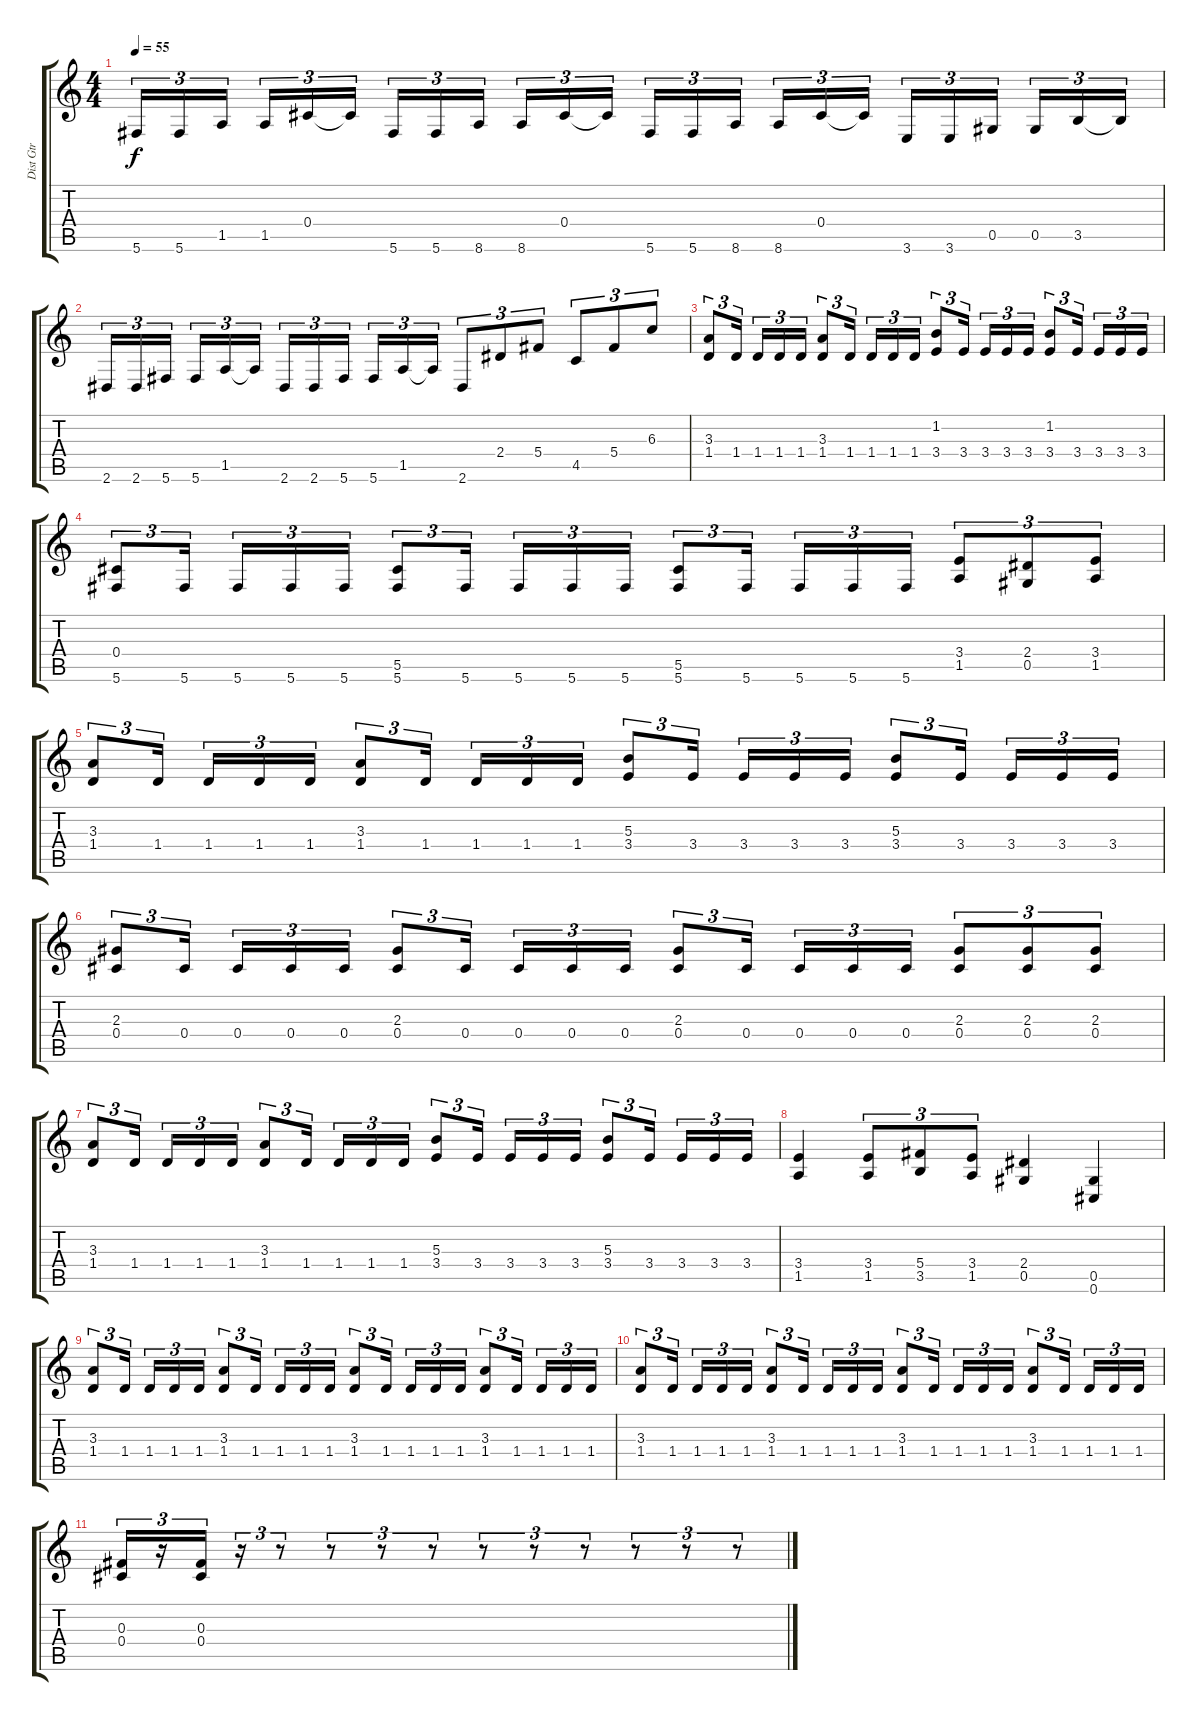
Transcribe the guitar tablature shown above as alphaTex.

\track ("Dist Gtr" "Dist Gtr") {instrument distortionguitar}
\staff {score tabs}
\tuning (Eb4 Bb3 Gb3 Db3 Ab2 Db2) {hide}
\ts (4 4)
\tempo 55
\clef g2
\ks c
5.6.16{tu (3 2) dy f} 5.6.16{tu (3 2)} 1.5.16{tu (3 2)} 1.5.16{tu (3 2)} 0.4.16{tu (3 2)} 0.4{t}.16{tu (3 2)} 5.6.16{tu (3 2)} 5.6.16{tu (3 2)} 8.6.16{tu (3 2)} 8.6.16{tu (3 2)} 0.4.16{tu (3 2)} 0.4{t}.16{tu (3 2)} 5.6.16{tu (3 2)} 5.6.16{tu (3 2)} 8.6.16{tu (3 2)} 8.6.16{tu (3 2)} 0.4.16{tu (3 2)} 0.4{t}.16{tu (3 2)} 3.6.16{tu (3 2)} 3.6.16{tu (3 2)} 0.5.16{tu (3 2)} 0.5.16{tu (3 2)} 3.5.16{tu (3 2)} 3.5{t}.16{tu (3 2)} |
2.6.16{tu (3 2)} 2.6.16{tu (3 2)} 5.6.16{tu (3 2)} 5.6.16{tu (3 2)} 1.5.16{tu (3 2)} 1.5{t}.16{tu (3 2)} 2.6.16{tu (3 2)} 2.6.16{tu (3 2)} 5.6.16{tu (3 2)} 5.6.16{tu (3 2)} 1.5.16{tu (3 2)} 1.5{t}.16{tu (3 2)} 2.6.8{tu (3 2)} 2.4.8{tu (3 2)} 5.4.8{tu (3 2)} 4.5.8{tu (3 2)} 5.4.8{tu (3 2)} 6.3.8{tu (3 2)} |
(3.3 1.4).8{tu (3 2)} 1.4.16{tu (3 2)} 1.4.16{tu (3 2)} 1.4.16{tu (3 2)} 1.4.16{tu (3 2)} (3.3 1.4).8{tu (3 2)} 1.4.16{tu (3 2)} 1.4.16{tu (3 2)} 1.4.16{tu (3 2)} 1.4.16{tu (3 2)} (1.2 3.4).8{tu (3 2)} 3.4.16{tu (3 2)} 3.4.16{tu (3 2)} 3.4.16{tu (3 2)} 3.4.16{tu (3 2)} (1.2 3.4).8{tu (3 2)} 3.4.16{tu (3 2)} 3.4.16{tu (3 2)} 3.4.16{tu (3 2)} 3.4.16{tu (3 2)} |
(0.4 5.6).8{tu (3 2)} 5.6.16{tu (3 2)} 5.6.16{tu (3 2)} 5.6.16{tu (3 2)} 5.6.16{tu (3 2)} (5.5 5.6).8{tu (3 2)} 5.6.16{tu (3 2)} 5.6.16{tu (3 2)} 5.6.16{tu (3 2)} 5.6.16{tu (3 2)} (5.5 5.6).8{tu (3 2)} 5.6.16{tu (3 2)} 5.6.16{tu (3 2)} 5.6.16{tu (3 2)} 5.6.16{tu (3 2)} (3.4 1.5).8{tu (3 2)} (2.4 0.5).8{tu (3 2)} (3.4 1.5).8{tu (3 2)} |
(3.3 1.4).8{tu (3 2)} 1.4.16{tu (3 2)} 1.4.16{tu (3 2)} 1.4.16{tu (3 2)} 1.4.16{tu (3 2)} (3.3 1.4).8{tu (3 2)} 1.4.16{tu (3 2)} 1.4.16{tu (3 2)} 1.4.16{tu (3 2)} 1.4.16{tu (3 2)} (5.3 3.4).8{tu (3 2)} 3.4.16{tu (3 2)} 3.4.16{tu (3 2)} 3.4.16{tu (3 2)} 3.4.16{tu (3 2)} (5.3 3.4).8{tu (3 2)} 3.4.16{tu (3 2)} 3.4.16{tu (3 2)} 3.4.16{tu (3 2)} 3.4.16{tu (3 2)} |
(2.3 0.4).8{tu (3 2)} 0.4.16{tu (3 2)} 0.4.16{tu (3 2)} 0.4.16{tu (3 2)} 0.4.16{tu (3 2)} (2.3 0.4).8{tu (3 2)} 0.4.16{tu (3 2)} 0.4.16{tu (3 2)} 0.4.16{tu (3 2)} 0.4.16{tu (3 2)} (2.3 0.4).8{tu (3 2)} 0.4.16{tu (3 2)} 0.4.16{tu (3 2)} 0.4.16{tu (3 2)} 0.4.16{tu (3 2)} (2.3 0.4).8{tu (3 2)} (2.3 0.4).8{tu (3 2)} (2.3 0.4).8{tu (3 2)} |
(3.3 1.4).8{tu (3 2)} 1.4.16{tu (3 2)} 1.4.16{tu (3 2)} 1.4.16{tu (3 2)} 1.4.16{tu (3 2)} (3.3 1.4).8{tu (3 2)} 1.4.16{tu (3 2)} 1.4.16{tu (3 2)} 1.4.16{tu (3 2)} 1.4.16{tu (3 2)} (5.3 3.4).8{tu (3 2)} 3.4.16{tu (3 2)} 3.4.16{tu (3 2)} 3.4.16{tu (3 2)} 3.4.16{tu (3 2)} (5.3 3.4).8{tu (3 2)} 3.4.16{tu (3 2)} 3.4.16{tu (3 2)} 3.4.16{tu (3 2)} 3.4.16{tu (3 2)} |
(3.4 1.5).4 (3.4 1.5).8{tu (3 2)} (5.4 3.5).8{tu (3 2)} (3.4 1.5).8{tu (3 2)} (2.4 0.5).4 (0.5 0.6).4 |
(3.3 1.4).8{tu (3 2)} 1.4.16{tu (3 2)} 1.4.16{tu (3 2)} 1.4.16{tu (3 2)} 1.4.16{tu (3 2)} (3.3 1.4).8{tu (3 2)} 1.4.16{tu (3 2)} 1.4.16{tu (3 2)} 1.4.16{tu (3 2)} 1.4.16{tu (3 2)} (3.3 1.4).8{tu (3 2)} 1.4.16{tu (3 2)} 1.4.16{tu (3 2)} 1.4.16{tu (3 2)} 1.4.16{tu (3 2)} (3.3 1.4).8{tu (3 2)} 1.4.16{tu (3 2)} 1.4.16{tu (3 2)} 1.4.16{tu (3 2)} 1.4.16{tu (3 2)} |
(3.3 1.4).8{tu (3 2)} 1.4.16{tu (3 2)} 1.4.16{tu (3 2)} 1.4.16{tu (3 2)} 1.4.16{tu (3 2)} (3.3 1.4).8{tu (3 2)} 1.4.16{tu (3 2)} 1.4.16{tu (3 2)} 1.4.16{tu (3 2)} 1.4.16{tu (3 2)} (3.3 1.4).8{tu (3 2)} 1.4.16{tu (3 2)} 1.4.16{tu (3 2)} 1.4.16{tu (3 2)} 1.4.16{tu (3 2)} (3.3 1.4).8{tu (3 2)} 1.4.16{tu (3 2)} 1.4.16{tu (3 2)} 1.4.16{tu (3 2)} 1.4.16{tu (3 2)} |
(0.3 0.4).16{tu (3 2)} r.16{tu (3 2)} (0.3 0.4).16{tu (3 2)} r.16{tu (3 2)} r.8{tu (3 2)} r.8{tu (3 2)} r.8{tu (3 2)} r.8{tu (3 2)} r.8{tu (3 2)} r.8{tu (3 2)} r.8{tu (3 2)} r.8{tu (3 2)} r.8{tu (3 2)} r.8{tu (3 2)}
